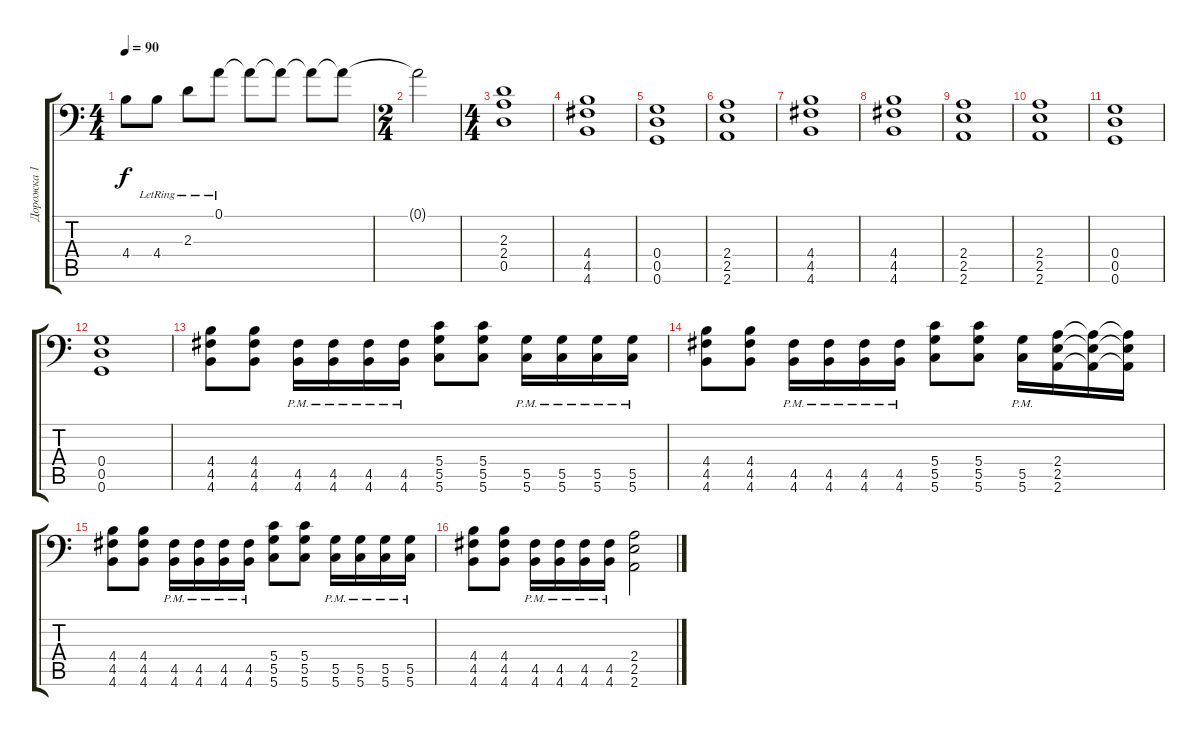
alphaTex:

\track ("Дорожка 1" "Дорожка 1") {instrument distortionguitar}
\staff {score tabs}
\tuning (A3 E3 C3 G2 D2 G1) {hide}
\ts (4 4)
\tempo 90
\clef f4
\ks c
4.4{t}.8{dy f} 4.4{lr}.8 2.3{lr}.8 0.1{lr}.8 0.1{t}.8 0.1{t}.8 0.1{t}.8 0.1{t}.8 |
\ts (2 4)
0.1{t}.2 |
\ts (4 4)
(2.3 2.4 0.5).1{instrument distortionguitar} |
(4.4 4.5 4.6).1 |
(0.4 0.5 0.6).1 |
(2.4 2.5 2.6).1 |
(4.4 4.5 4.6).1 |
(4.4 4.5 4.6).1 |
(2.4 2.5 2.6).1 |
(2.4 2.5 2.6).1 |
(0.4 0.5 0.6).1 |
(0.4 0.5 0.6).1 |
(4.4 4.5 4.6).8 (4.4 4.5 4.6).8 (4.5{pm} 4.6{pm}).16 (4.5{pm} 4.6{pm}).16 (4.5{pm} 4.6{pm}).16 (4.5{pm} 4.6{pm}).16 (5.4 5.5 5.6).8 (5.4 5.5 5.6).8 (5.5{pm} 5.6{pm}).16 (5.5{pm} 5.6{pm}).16 (5.5{pm} 5.6{pm}).16 (5.5{pm} 5.6{pm}).16 |
(4.4 4.5 4.6).8 (4.4 4.5 4.6).8 (4.5{pm} 4.6{pm}).16 (4.5{pm} 4.6{pm}).16 (4.5{pm} 4.6{pm}).16 (4.5{pm} 4.6{pm}).16 (5.4 5.5 5.6).8 (5.4 5.5 5.6).8 (5.5{pm} 5.6{pm}).16 (2.4 2.5 2.6).16 (2.4{t} 2.5{t} 2.6{t}).16 (2.4{t} 2.5{t} 2.6{t}).16 |
(4.4 4.5 4.6).8 (4.4 4.5 4.6).8 (4.5{pm} 4.6{pm}).16 (4.5{pm} 4.6{pm}).16 (4.5{pm} 4.6{pm}).16 (4.5{pm} 4.6{pm}).16 (5.4 5.5 5.6).8 (5.4 5.5 5.6).8 (5.5{pm} 5.6{pm}).16 (5.5{pm} 5.6{pm}).16 (5.5{pm} 5.6{pm}).16 (5.5{pm} 5.6{pm}).16 |
(4.4 4.5 4.6).8 (4.4 4.5 4.6).8 (4.5{pm} 4.6{pm}).16 (4.5{pm} 4.6{pm}).16 (4.5{pm} 4.6{pm}).16 (4.5{pm} 4.6{pm}).16 (2.4 2.5 2.6).2
